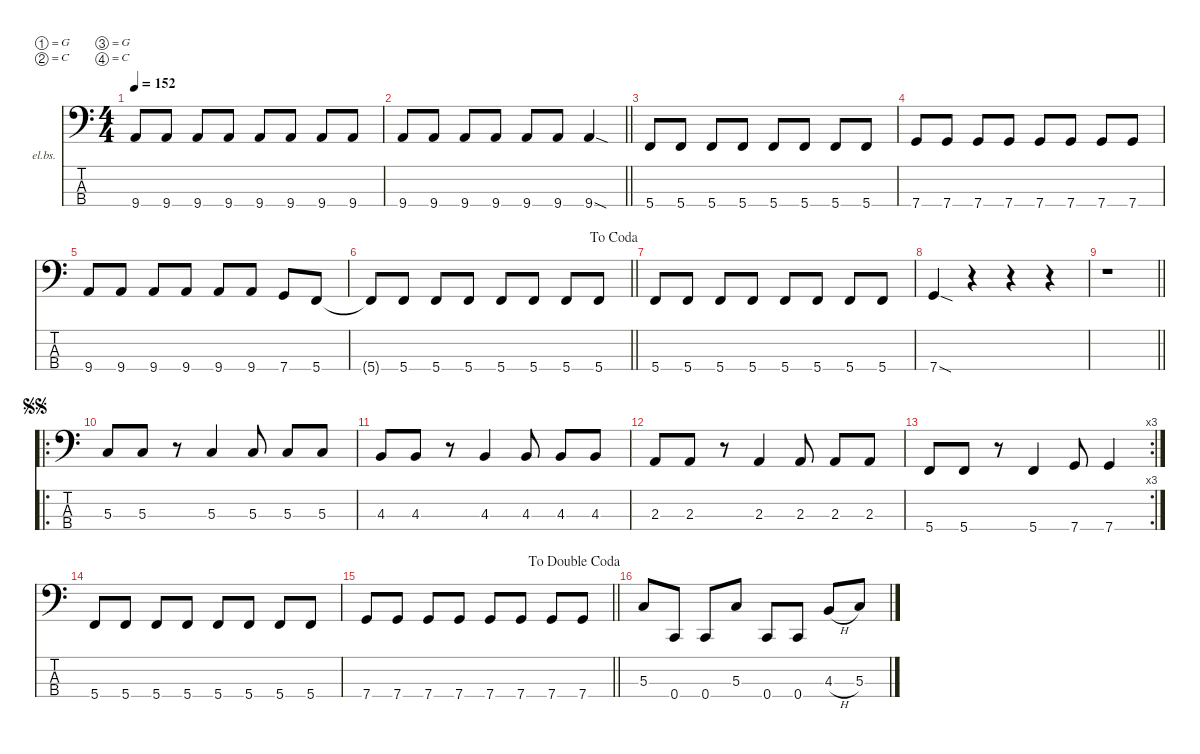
\defaultSystemsLayout 4
\hideDynamics
\bracketExtendMode nobrackets
\firstSystemTrackNameOrientation horizontal
\otherSystemsTrackNameOrientation horizontal
\track ("Bass" "el.bs.") {instrument electricbassfinger}
\staff {score tabs}
\tuning (G2 C2 G1 C1)
\ts (4 4)
\tempo 152
\clef f4
\ks c
9.4.8{dy f} 9.4.8 9.4.8 9.4.8 9.4.8 9.4.8 9.4.8 9.4.8 |
\barLineRight lightlight
9.4.8 9.4.8 9.4.8 9.4.8 9.4.8 9.4.8 9.4{sod}.4 |
5.4.8 5.4.8 5.4.8 5.4.8 5.4.8 5.4.8 5.4.8 5.4.8 |
7.4.8 7.4.8 7.4.8 7.4.8 7.4.8 7.4.8 7.4.8 7.4.8 |
9.4.8 9.4.8 9.4.8 9.4.8 9.4.8 9.4.8 7.4.8 5.4.8 |
\jump dacoda
\barLineRight lightlight
5.4{t}.8 5.4.8 5.4.8 5.4.8 5.4.8 5.4.8 5.4.8 5.4.8 |
5.4.8 5.4.8 5.4.8 5.4.8 5.4.8 5.4.8 5.4.8 5.4.8 |
7.4{sod}.4 r.4 r.4 r.4 |
\barLineRight lightlight
r.1 |
\ro
\jump segnosegno
5.3.8 5.3.8 r.8 5.3.4 5.3.8 5.3.8 5.3.8 |
4.3.8 4.3.8 r.8 4.3.4 4.3.8 4.3.8 4.3.8 |
2.3.8 2.3.8 r.8 2.3.4 2.3.8 2.3.8 2.3.8 |
\rc 3
5.4.8 5.4.8 r.8 5.4.4 7.4.8 7.4.4 |
5.4.8 5.4.8 5.4.8 5.4.8 5.4.8 5.4.8 5.4.8 5.4.8 |
\jump dadoublecoda
\barLineRight lightlight
7.4.8 7.4.8 7.4.8 7.4.8 7.4.8 7.4.8 7.4.8 7.4.8 |
5.3.8 0.4.8 0.4.8 5.3.8 0.4.8 0.4.8 4.3{h}.8 5.3.8
